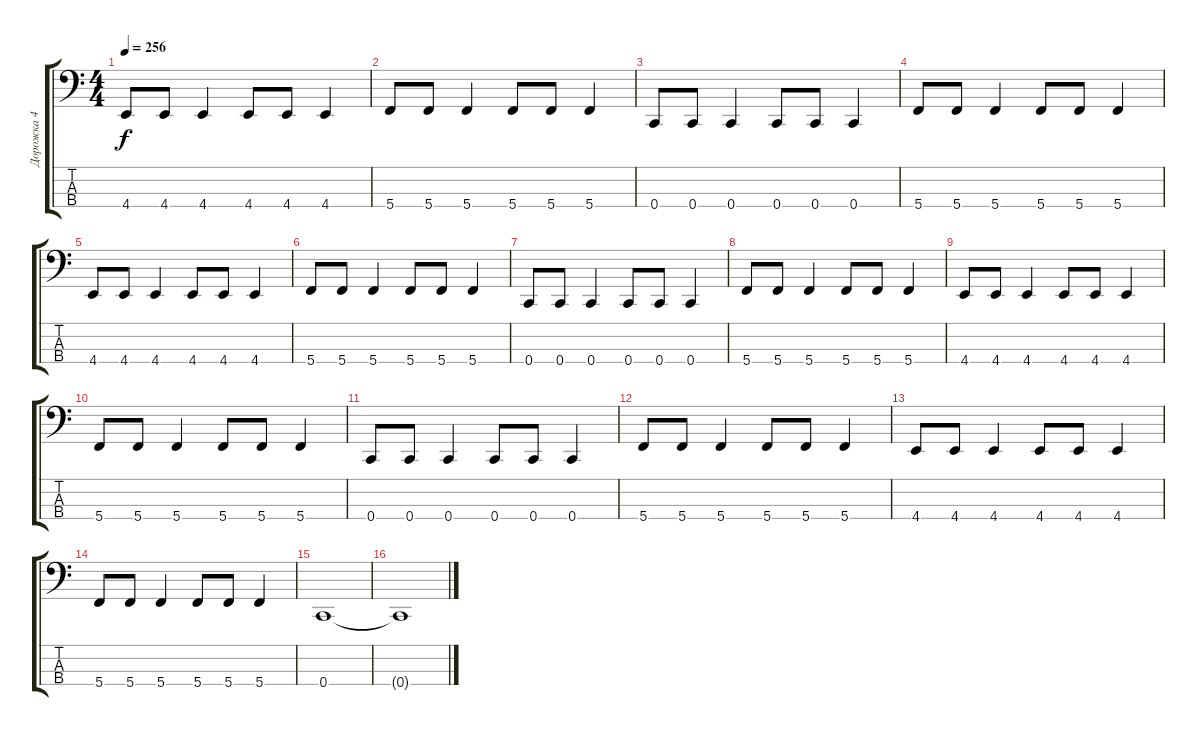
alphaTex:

\track ("Дорожка 4" "Дорожка 4") {instrument electricbassfinger}
\staff {score tabs}
\tuning (F2 C2 G1 C1) {hide}
\ts (4 4)
\tempo 256
\clef f4
\ks c
4.4.8{dy f} 4.4.8 4.4.4 4.4.8 4.4.8 4.4.4 |
5.4.8 5.4.8 5.4.4 5.4.8 5.4.8 5.4.4 |
0.4.8 0.4.8 0.4.4 0.4.8 0.4.8 0.4.4 |
5.4.8 5.4.8 5.4.4 5.4.8 5.4.8 5.4.4 |
4.4.8 4.4.8 4.4.4 4.4.8 4.4.8 4.4.4 |
5.4.8 5.4.8 5.4.4 5.4.8 5.4.8 5.4.4 |
0.4.8 0.4.8 0.4.4 0.4.8 0.4.8 0.4.4 |
5.4.8 5.4.8 5.4.4 5.4.8 5.4.8 5.4.4 |
4.4.8 4.4.8 4.4.4 4.4.8 4.4.8 4.4.4 |
5.4.8 5.4.8 5.4.4 5.4.8 5.4.8 5.4.4 |
0.4.8 0.4.8 0.4.4 0.4.8 0.4.8 0.4.4 |
5.4.8 5.4.8 5.4.4 5.4.8 5.4.8 5.4.4 |
4.4.8 4.4.8 4.4.4 4.4.8 4.4.8 4.4.4 |
5.4.8 5.4.8 5.4.4 5.4.8 5.4.8 5.4.4 |
0.4.1 |
0.4{t}.1
